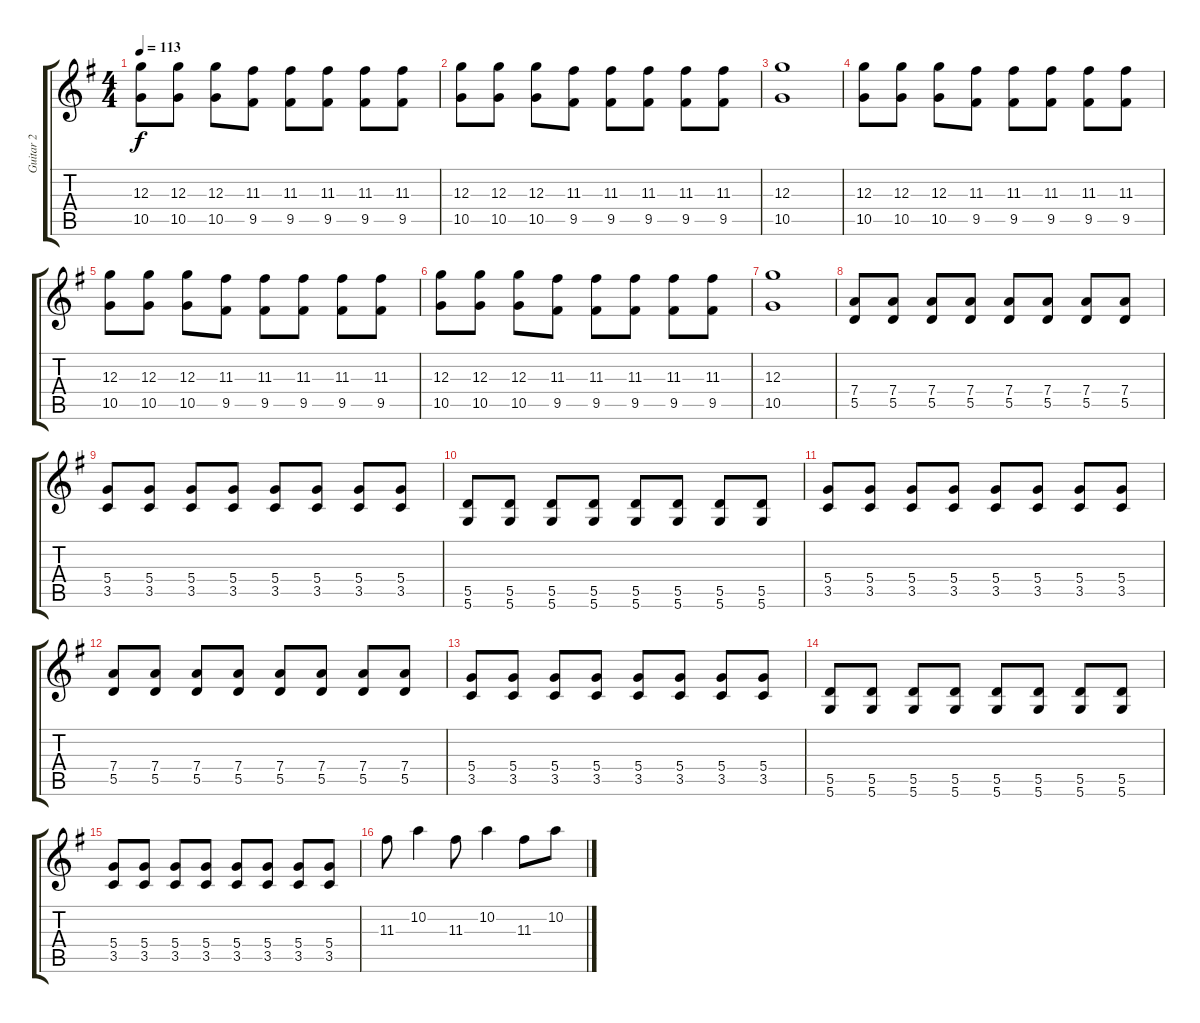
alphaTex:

\track ("Guitar 2" "Guitar 2") {instrument overdrivenguitar}
\staff {score tabs}
\tuning (E4 B3 G3 D3 A2 D2) {hide}
\ts (4 4)
\tempo 113
\clef g2
\ks g
(12.3 10.5).8{dy f} (12.3 10.5).8 (12.3 10.5).8 (11.3 9.5).8 (11.3 9.5).8 (11.3 9.5).8 (11.3 9.5).8 (11.3 9.5).8 |
(12.3 10.5).8 (12.3 10.5).8 (12.3 10.5).8 (11.3 9.5).8 (11.3 9.5).8 (11.3 9.5).8 (11.3 9.5).8 (11.3 9.5).8 |
(12.3 10.5).1 |
(12.3 10.5).8 (12.3 10.5).8 (12.3 10.5).8 (11.3 9.5).8 (11.3 9.5).8 (11.3 9.5).8 (11.3 9.5).8 (11.3 9.5).8 |
(12.3 10.5).8 (12.3 10.5).8 (12.3 10.5).8 (11.3 9.5).8 (11.3 9.5).8 (11.3 9.5).8 (11.3 9.5).8 (11.3 9.5).8 |
(12.3 10.5).8 (12.3 10.5).8 (12.3 10.5).8 (11.3 9.5).8 (11.3 9.5).8 (11.3 9.5).8 (11.3 9.5).8 (11.3 9.5).8 |
(12.3 10.5).1 |
(7.4 5.5).8 (7.4 5.5).8 (7.4 5.5).8 (7.4 5.5).8 (7.4 5.5).8 (7.4 5.5).8 (7.4 5.5).8 (7.4 5.5).8 |
(5.4 3.5).8 (5.4 3.5).8 (5.4 3.5).8 (5.4 3.5).8 (5.4 3.5).8 (5.4 3.5).8 (5.4 3.5).8 (5.4 3.5).8 |
(5.5 5.6).8 (5.5 5.6).8 (5.5 5.6).8 (5.5 5.6).8 (5.5 5.6).8 (5.5 5.6).8 (5.5 5.6).8 (5.5 5.6).8 |
(5.4 3.5).8 (5.4 3.5).8 (5.4 3.5).8 (5.4 3.5).8 (5.4 3.5).8 (5.4 3.5).8 (5.4 3.5).8 (5.4 3.5).8 |
(7.4 5.5).8 (7.4 5.5).8 (7.4 5.5).8 (7.4 5.5).8 (7.4 5.5).8 (7.4 5.5).8 (7.4 5.5).8 (7.4 5.5).8 |
(5.4 3.5).8 (5.4 3.5).8 (5.4 3.5).8 (5.4 3.5).8 (5.4 3.5).8 (5.4 3.5).8 (5.4 3.5).8 (5.4 3.5).8 |
(5.5 5.6).8 (5.5 5.6).8 (5.5 5.6).8 (5.5 5.6).8 (5.5 5.6).8 (5.5 5.6).8 (5.5 5.6).8 (5.5 5.6).8 |
(5.4 3.5).8 (5.4 3.5).8 (5.4 3.5).8 (5.4 3.5).8 (5.4 3.5).8 (5.4 3.5).8 (5.4 3.5).8 (5.4 3.5).8 |
11.3.8 10.2.4 11.3.8 10.2.4 11.3.8 10.2.8
